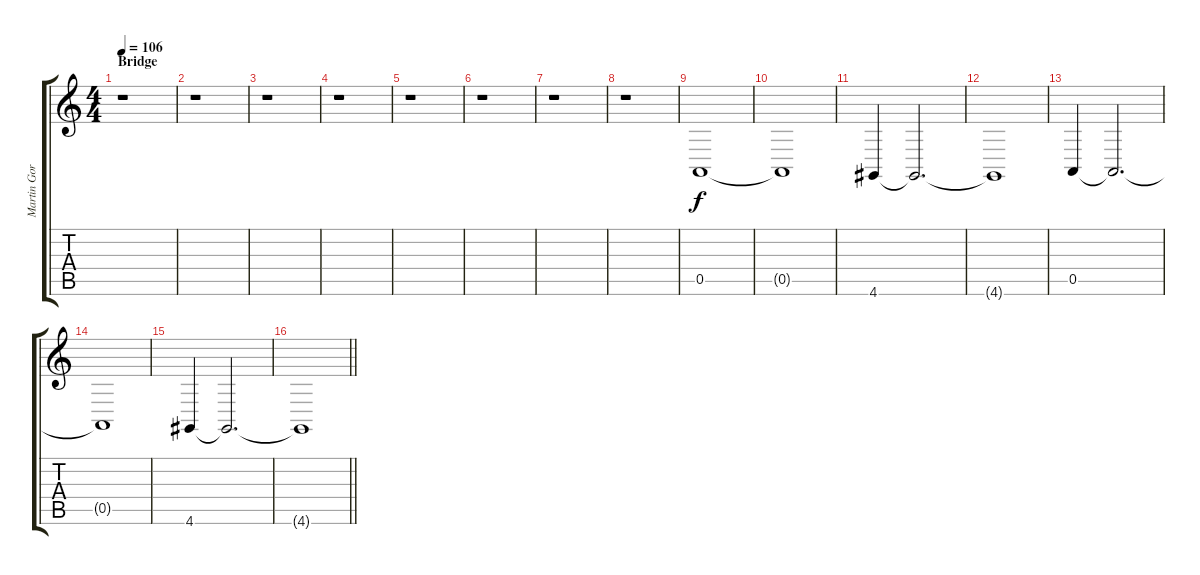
\track ("Martin Gore - Keyboard III" "Martin Gor") {instrument fx7echoes}
\staff {score tabs}
\tuning (E4 B3 G3 D3 A2 E2) {hide}
\ts (4 4)
\section ("" "Bridge")
\tempo 106
\clef g2
\ks c
r.1{dy f} |
r.1 |
r.1 |
r.1 |
r.1 |
r.1 |
r.1 |
r.1{volume 16} |
0.5.1{volume 0 instrument distortionguitar} |
0.5{t}.1 |
4.6.4{volume 16 instrument distortionguitar} 4.6{t}.2{d volume 0} |
4.6{t}.1 |
0.5.4{volume 16 instrument distortionguitar} 0.5{t}.2{d volume 0} |
0.5{t}.1 |
4.6.4{volume 16 instrument distortionguitar} 4.6{t}.2{d volume 0} |
\barLineRight lightlight
4.6{t}.1
